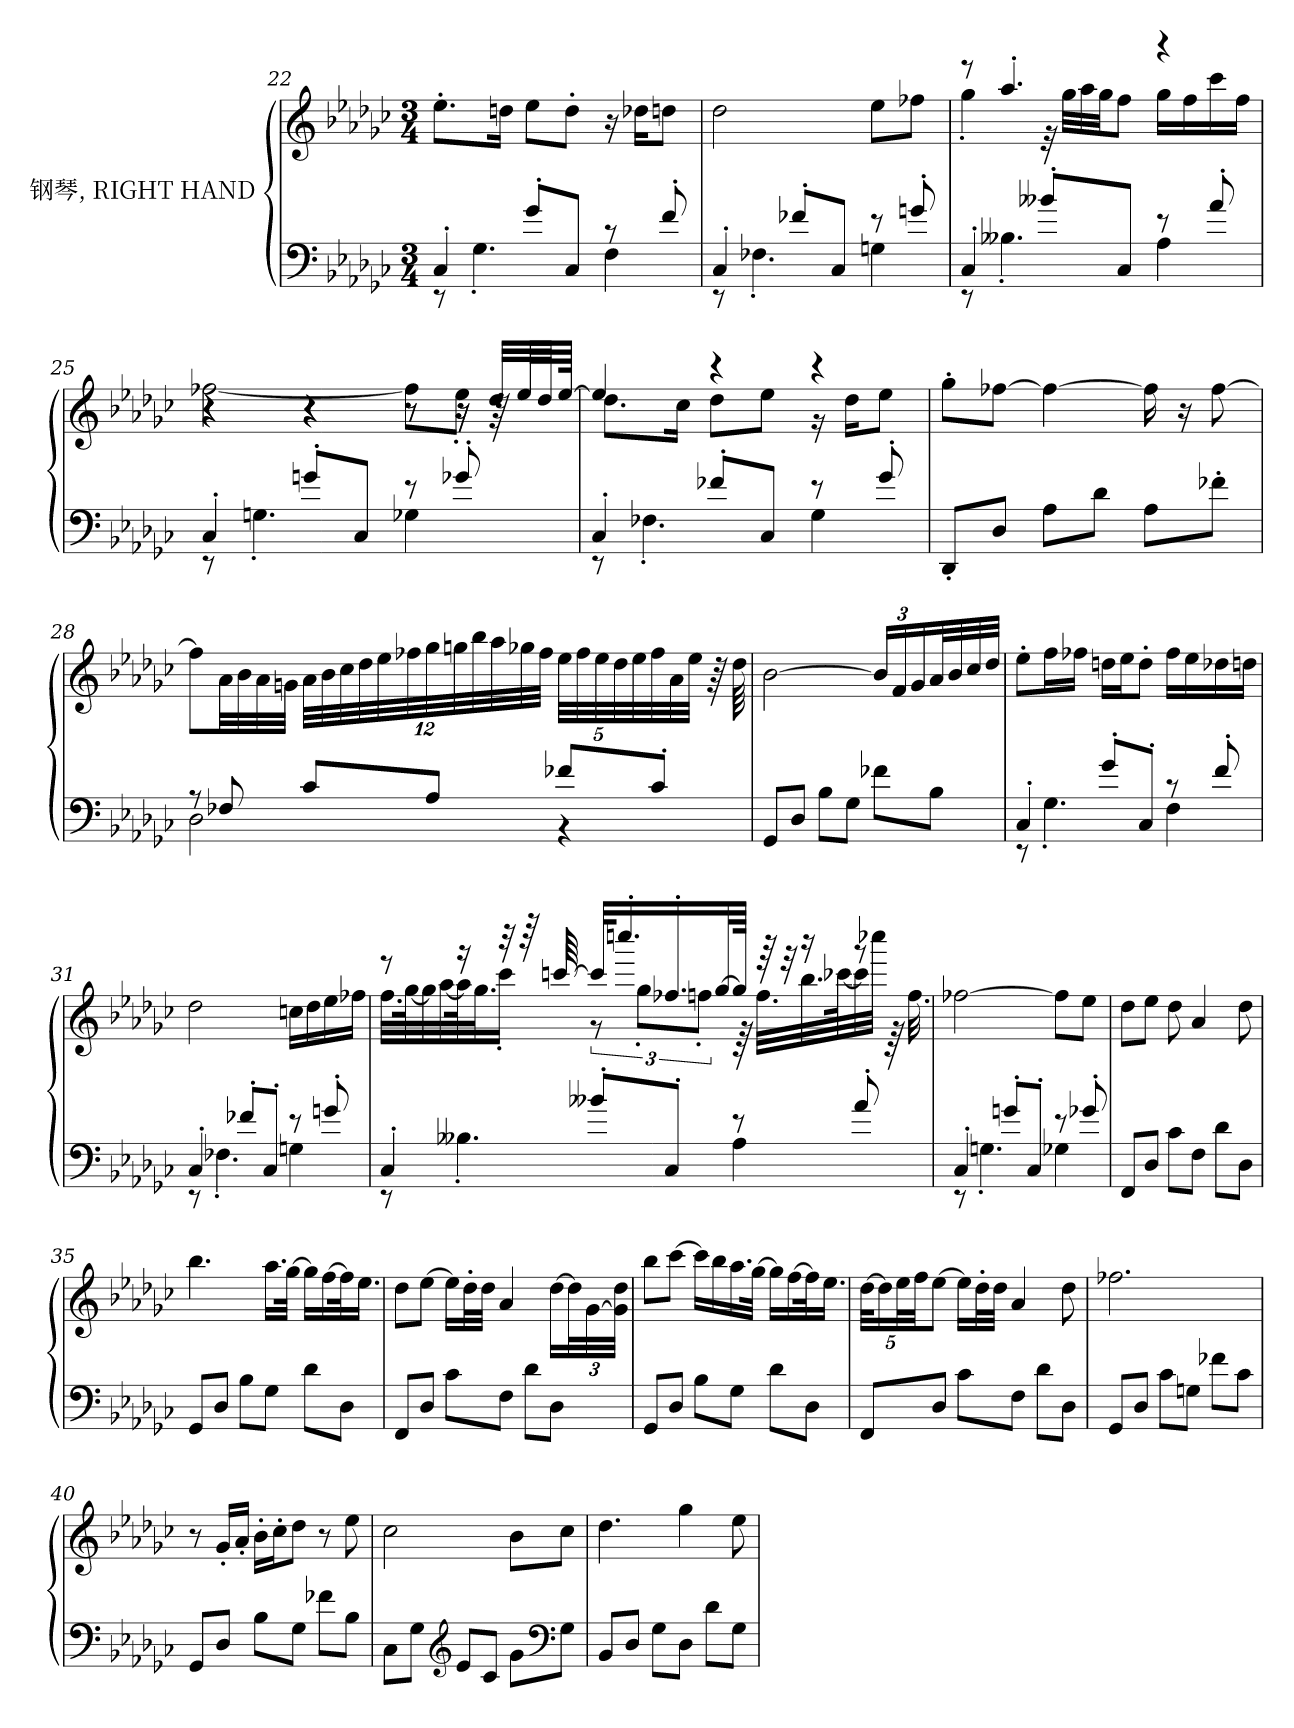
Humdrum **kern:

**kern	**kern
*part1	*part1
*staff2	*staff1
*I"钢琴, RIGHT HAND	*
!!LO:PB:g=z
*clefF4	*clefG2
*k[b-e-a-d-g-c-]	*k[b-e-a-d-g-c-]
*M3/4	*M3/4
*MM71	*MM71
=22	=22
*^	*
4C-'/	8r	8.ee-'\L
.	4.G-'\	.
*	*	*MM93
.	.	16ddn\Jk
*	*	*MM90
8g-'/L	.	8ee-\L
*	*	*MM91
8C-/J	.	8dd'\J
*	*	*MM99
8r	4F\	16r
*	*	*MM95
.	.	16dd-X\KL
*	*	*MM90
8f'/	.	8ddn\J
=23	=23	=23
*	*	*MM95
4C-'/	8r	2dd-\
.	4.F-X'\	.
8f-X'/L	.	.
8C-/J	.	.
*	*	*MM101
8r	4Gn\	8ee-\L
*	*	*MM86
8gn'/	.	8ff-X\J
=24	=24	=24
*	*	*MM67
*	*	*^
4C-'/	8r	8r	4gg-'\
*	*	*MM78	*
.	4.B--X'\	4.aa-'/	.
*	*	*MM63	*
8b--X'/L	.	.	32r
*	*	*MM82	*
.	.	.	32gg-\LLL
*	*	*MM90	*
.	.	.	32aa-\
*	*	*MM67	*
.	.	.	32gg-\JJ
*	*	*MM75	*
8C-/J	.	.	8ff\J
*	*	*MM71	*
8r	4A-\	4r	16gg-\LL
*	*	*MM56	*
.	.	.	16ff\
*	*	*MM75	*
8a-'/	.	.	16ccc-\
*	*	*MM67	*
.	.	.	16ff\JJ
*	*	*v	*v
!!LO:LB:g=z
=25	=25	=25
*	*	*MM86
*	*	*^
*	*	*	*^
4C-'/	8r	4r	[2ff-X\	4r
.	4.Gn'\	.	.	.
*	*	*MM93	*	*
8gn'/L	.	4r	.	4r
8C-/J	.	.	.	.
*	*	*MM75	*	*
8r	4G-X\	8r	8ff-\L]	8r
*	*	*MM52	*	*
8g-X'/	.	16r	8ee-'\J	16r
*	*	*MM56	*	*
.	.	64r	.	32dd-/LLL
*	*	*MM60	*	*
.	.	32ee-/LLL	.	.
*	*	*MM75	*	*
.	.	.	.	32dd-/JJJ
*	*	*MM71	*	*
.	.	[64ee-/JJJk	.	.
*	*	*v	*v	*v
=26	=26	=26
*	*	*MM86
*	*	*^
4C-'/	8r	4ee-/]	8.dd-\L
.	4.F-X'\	.	.
.	.	.	16cc-\Jk
*	*	*MM93	*
8f-X'/L	.	4r	8dd-\L
*	*	*MM97	*
8C-/J	.	.	8ee-\J
8r	4G-\	4r	16r
*	*	*MM93	*
.	.	.	16dd-\KL
*	*	*MM76	*
8g-'/	.	.	8ee-\J
*v	*v	*	*
*	*v	*v
=27	=27
*	*MM75
8DD-'/L	8gg-'\L
*	*MM88
8D-/J	[8ff-X\J
*	*MM95
8A-\L	4ff-\_
8d-\J	.
*	*MM58
8A-\L	16ff-\]
.	16r
*	*MM76
8f-X'\J	[8ff-\
!!LO:LB:g=z
=28	=28
*	*MM75
*^	*
8r	2D-\	8ff-\L]
*	*	*MM71
8F-X/	.	32a-\LL
*	*	*MM84
.	.	32b-\
*	*	*MM90
.	.	32a-\
*	*	*MM78
.	.	32gn\JJJ
*	*	*Xbrackettup
8c-/L	.	48a-\LLL
*	*	*MM69
.	.	48b-\
*	*	*MM71
.	.	48cc-\
*	*	*MM69
.	.	48dd-\
*	*	*MM67
.	.	48ee-\
*	*	*MM61
.	.	48ff-X\
*	*	*MM52
8A-/J	.	48gg-\
*	*	*MM48
.	.	48ggn\
*	*	*MM41
.	.	48bb-\
*	*	*MM39
.	.	48aa-\
*	*	*MM37
.	.	48gg-X\
.	.	48ff-\JJJ
*	*	*MM39
8f-X/L	4r	40ee-\LLL
.	.	40ff-\
.	.	40ee-\
.	.	40dd-\
.	.	40ee-\
*	*	*MM37
8c-'/J	.	32ff-\
*	*	*MM28
.	.	32a-\
*	*	*MM20
.	.	32ee-\JJJ
.	.	64r
*	*	*MM24
.	.	64dd-\
*v	*v	*
=29	=29
*	*MM52
8GG-/L	[2b-\
8D-/J	.
8B-\L	.
8G-\J	.
8f-X\L	24b-/LL]
*	*MM71
.	24f/
*	*MM78
.	24g-/
*	*MM69
8B-\J	32a-/L
*	*MM67
.	32b-/
*	*MM56
.	32cc-/
*	*MM22
.	32dd-/JJJ
!!LO:LB:g=z
=30	=30
*	*MM65
*^	*
4C-'/	8r	8ee-'\L
*	*	*MM82
.	4.G-'\	16ff\L
*	*	*MM90
.	.	16ff-X\JJ
*	*	*MM93
8g-'/L	.	16ddn\LL
*	*	*MM84
.	.	16ee-\J
*	*	*MM82
8C-'/J	.	8dd'\J
*	*	*MM88
8r	4F\	16ff-\LL
*	*	*MM93
.	.	16ee-\
*	*	*MM95
8f'/	.	16dd-X\
*	*	*MM90
.	.	16ddn\JJ
=31	=31	=31
*	*	*MM86
4C-'/	8r	2dd-\
.	4.F-X'\	.
8f-X'/L	.	.
8C-'/J	.	.
*	*	*MM82
8r	4Gn\	16ccn\LL
*	*	*MM88
.	.	16dd-\
*	*	*MM93
8gn'/	.	16ee-\
*	*	*MM86
.	.	16ff-X\JJ
!!LO:LB:g=z
=32	=32	=32
*	*	*^
4C-'/	8r	8r	32.ff\LLL
*	*	*MM93	*
.	.	.	[64gg-\K
.	.	.	32gg-\]
*	*	*MM97	*
.	.	.	[32aa-\
.	4.B--X'\	16r	64aa-\K]
*	*	*MM90	*
.	.	.	32.gg-\J
*	*	*MM93	*
.	.	32r	16ccc-'\JJ
.	.	64r	.
*	*	*MM90	*
.	.	[64cccn/	.
*	*	*	*brackettup
8b--X'/L	.	32ccc/KLL]	12r
*	*	*MM48	*
.	.	16.ccccn'/	.
.	.	.	12gg-'\L
*	*	*MM93	*
8C-'/J	.	16.ff-X'/	.
.	.	.	12ffn'\J
*	*	*MM103	*
.	.	[32gg-/L	.
8r	4A-\	64gg-/JJJk]	64r
*	*	*MM93	*
.	.	64r	32.ff\LLL
.	.	32r	.
*	*	*MM90	*
.	.	16r	32.bb-\
*	*	*MM82	*
.	.	.	[64ccc-X\K
8a-'/	.	8r	32ccc-\]
*	*	*MM48	*
.	.	.	32cccc-X\JJJ
.	.	.	64r
*	*	*MM50	*
.	.	.	32.ff\
*	*	*v	*v
!!LO:LB:g=z
=33	=33	=33
*	*	*MM86
4C-'/	8r	[2ff-X\
.	4.Gn'\	.
8gn'/L	.	.
8C-'/J	.	.
*	*	*MM75
8r	4G-X\	8ff-\L]
*	*	*MM52
8g-X'/	.	8ee-\J
*v	*v	*
=34	=34
*	*MM63
8FF/L	8dd-\L
*	*MM97
8D-/J	8ee-\J
*	*MM91
8c-\L	8dd-\
*	*MM108
8F\J	4a-/
8d-\L	.
*	*MM65
8D-\J	8dd-\
=35	=35
*	*MM86
8GG-/L	4.bb-\
8D-/J	.
8B-\L	.
*	*MM82
8G-\J	16.aa-\LL
*	*MM105
.	[32gg-\JJk
8d-\L	16gg-\LL]
*	*MM112
.	[16ff\
8D-\J	32ff\K]
*	*MM97
.	16.ee-\JJ
=36	=36
*	*MM84
8FF/L	8dd-\L
*	*MM97
8D-/J	[8ee-\J
*	*MM88
8c-\L	16ee-\LL]
*	*MM75
.	32dd-'\L
*	*MM63
.	32dd-\JJJ
*	*MM97
8F\J	4a-/
8d-\L	.
*	*MM82
8D-\J	[16dd-\LL
*	*Xbrackettup
.	48dd-\L]
*	*MM63
.	[48g-\
*	*MM22
.	48g-\] 48dd-\JJJ
!!LO:PB:g=z
=37	=37
*	*MM88
8GG-/L	8bb-\L
*	*MM97
8D-/J	[8ccc-\J
*	*MM71
8B-\L	16ccc-\LL]
*	*MM60
.	16bb-\
*	*MM93
8G-\J	16.aa-\
*	*MM106
.	[32gg-\JJk
8d-\L	16gg-\LL]
*	*MM112
.	[16ff\
8D-\J	32ff\K]
*	*MM101
.	16.ee-\JJ
=38	=38
*	*MM90
8FF/L	[40dd-\KLL
.	20dd-\]
.	40ee-\L
.	40ff\JJ
*	*MM101
8D-/J	[8ee-\J
*	*MM86
8c-\L	16ee-\LL]
*	*MM63
.	32dd-'\L
*	*MM78
.	32dd-\JJJ
*	*MM91
8F\J	4a-/
8d-\L	.
*	*MM52
8D-\J	8dd-\
=39	=39
*	*MM78
8GG-/L	2.ff-X\
8D-/J	.
8c-\L	.
8Gn\J	.
8f-X\L	.
8c-\J	.
=40	=40
8GG-/L	8r
*	*MM82
8D-/J	16g-'/LL
*	*MM88
.	16a-'/JJ
*	*MM90
8B-\L	16b-'\LL
*	*MM78
.	16cc-'\J
*	*MM67
8G-\J	8dd-\J
8f-X\L	8r
*	*MM60
8B-\J	8ee-\
!!LO:LB:g=z
=41	=41
*	*MM71
8C-\L	2cc-\
8G-\J	.
*clefG2	*
8e-/L	.
8c-/J	.
*	*MM76
8g-\L	8b-\L
*clefF4	*
*	*MM63
8G-\J	8cc-\J
=42	=42
*	*MM80
8BB-/L	4.dd-\
8D-/J	.
8G-\L	.
*	*MM82
8D-\J	4gg-\
8d-\L	.
*	*MM69
8G-\J	8ee-\
=	=
*-	*-
